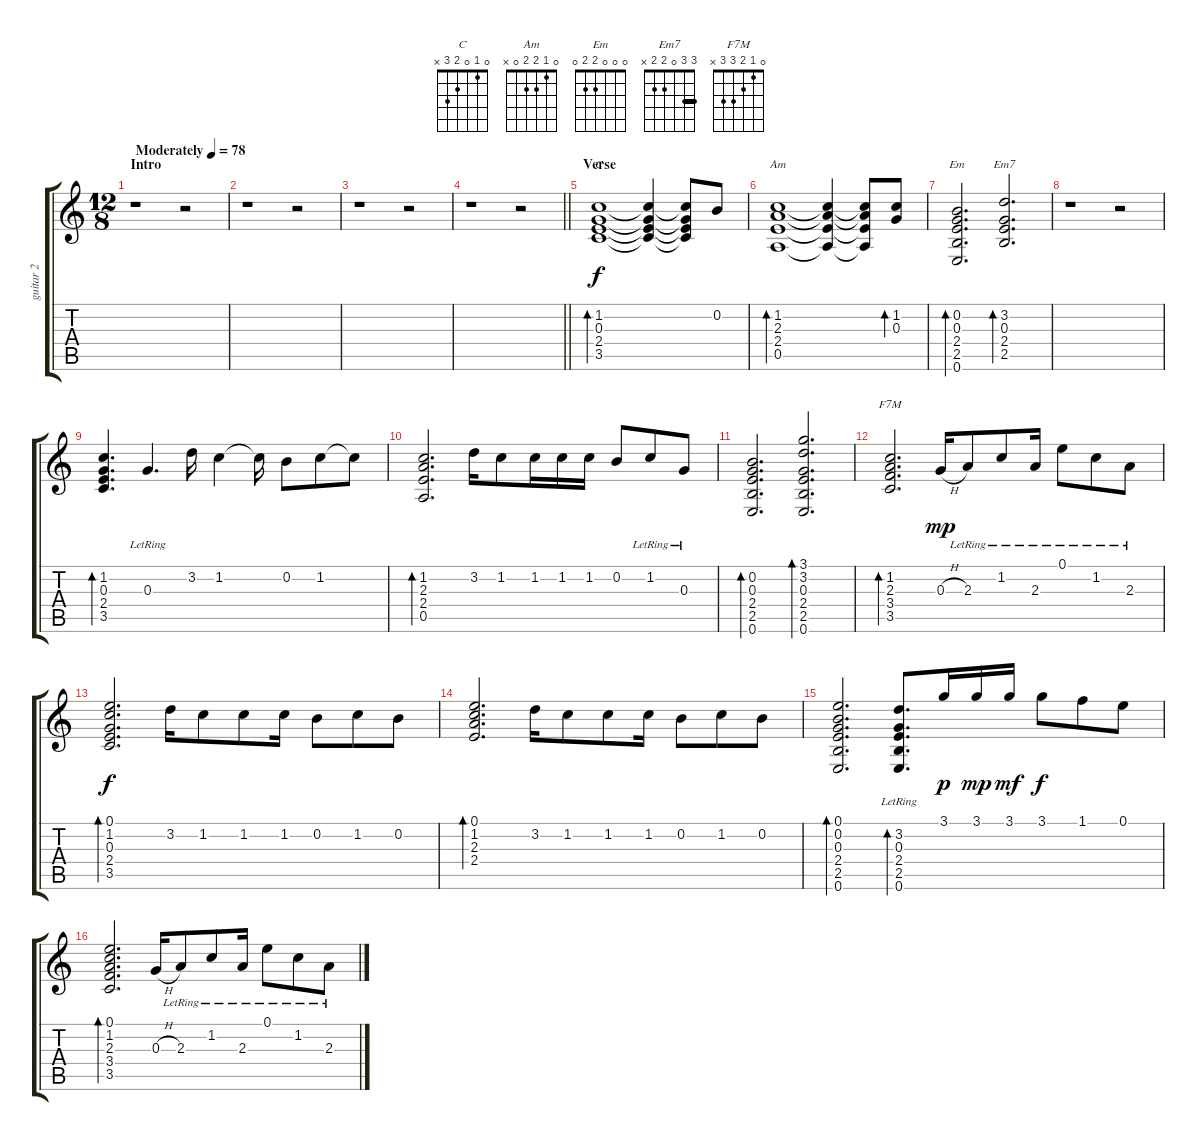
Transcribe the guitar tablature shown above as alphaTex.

\track ("guitar 2" "guitar 2") {instrument electricguitarclean}
\staff {score tabs}
\tuning (E4 B3 G3 D3 A2 E2) {hide}
\chord ("C" 0 1 0 2 3 x)
\chord ("Am" 0 1 2 2 0 x)
\chord ("Em" 0 0 0 2 2 0)
\chord ("Em7" 3 3 0 2 2 x) {barre 3}
\chord ("F7M" 0 1 2 3 3 x)
\ts (12 8)
\section ("" "Intro")
\tempo (78 "Moderately")
\clef g2
\ks c
r.1{dy f instrument electricguitarclean} r.2 |
r.1 r.2 |
r.1 r.2 |
\barLineRight lightlight
r.1 r.2 |
\section ("" "Verse")
(1.2 0.3 2.4 3.5).1{bd 60 ch "C"} (1.2{t} 0.3{t} 2.4{t} 3.5{t}).4 (1.2{t} 0.3{t} 2.4{t} 3.5{t}).8 0.2.8 |
(1.2 2.3 2.4 0.5).1{bd 120 ch "Am"} (1.2{t} 2.3{t} 2.4{t} 0.5{t}).4 (1.2{t} 2.3{t} 2.4{t} 0.5{t}).8 (1.2 0.3).8{bd 120} |
(0.2 0.3 2.4 2.5 0.6).2{d bd 60 ch "Em"} (3.2 0.3 2.4 2.5).2{d bd 60 ch "Em7"} |
r.1 r.2 |
(1.2 0.3 2.4 3.5).4{d bd 60} 0.3{lr}.4{d} 3.2.16 1.2.4 1.2{t}.16 0.2.8 1.2.8 1.2{t}.8 |
(1.2 2.3 2.4 0.5).2{d bd 60} 3.2.16 1.2.8 1.2.16 1.2.16 1.2.16 0.2.8 1.2{lr}.8 0.3{lr}.8 |
(0.2 0.3 2.4 2.5 0.6).2{d bd 60} (3.1 3.2 0.3 2.4 2.5 0.6).2{d bd 60} |
(1.2 2.3 3.4 3.5).2{d bd 120 ch "F7M"} 0.3{h}.16{dy mp} 2.3{lr}.8 1.2{lr}.8 2.3{lr}.16 0.1{lr}.8 1.2{lr}.8 2.3{lr}.8 |
(0.1 1.2 0.3 2.4 3.5).2{d bd 60 dy f} 3.2.16 1.2.8 1.2.8 1.2.16 0.2.8 1.2.8 0.2.8 |
(0.1 1.2 2.3 2.4).2{d bd 60} 3.2.16 1.2.8 1.2.8 1.2.16 0.2.8 1.2.8 0.2.8 |
(0.1 0.2 0.3 2.4 2.5 0.6).2{d bd 60} (3.2{lr} 0.3{lr} 2.4{lr} 2.5{lr} 0.6{lr}).8{d bd 60} 3.1.16{dy p} 3.1.16{dy mp} 3.1.16{dy mf} 3.1.8{dy f} 1.1.8 0.1.8 |
(0.1 1.2 2.3 3.4 3.5).2{d bd 60} 0.3{h}.16 2.3{lr}.8 1.2{lr}.8 2.3{lr}.16 0.1{lr}.8 1.2{lr}.8 2.3{lr}.8
